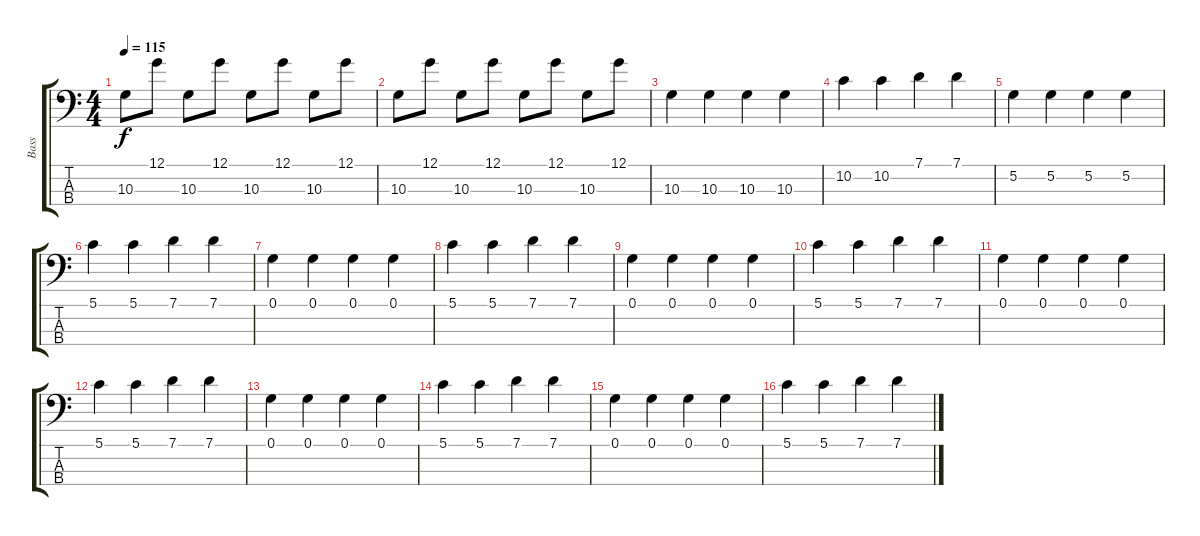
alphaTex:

\track ("Bass" "Bass") {instrument electricbassfinger}
\staff {score tabs}
\tuning (G2 D2 A1 E1) {hide}
\ts (4 4)
\tempo 115
\clef f4
\ks c
10.3.8{dy f instrument electricbassfinger} 12.1.8 10.3.8 12.1.8 10.3.8 12.1.8 10.3.8 12.1.8 |
10.3.8 12.1.8 10.3.8 12.1.8 10.3.8 12.1.8 10.3.8 12.1.8 |
10.3.4 10.3.4 10.3.4 10.3.4 |
10.2.4 10.2.4 7.1.4 7.1.4 |
5.2.4 5.2.4 5.2.4 5.2.4 |
5.1.4 5.1.4 7.1.4 7.1.4 |
0.1.4 0.1.4 0.1.4 0.1.4 |
5.1.4 5.1.4 7.1.4 7.1.4 |
0.1.4 0.1.4 0.1.4 0.1.4 |
5.1.4 5.1.4 7.1.4 7.1.4 |
0.1.4 0.1.4 0.1.4 0.1.4 |
5.1.4 5.1.4 7.1.4 7.1.4 |
0.1.4 0.1.4 0.1.4 0.1.4 |
5.1.4 5.1.4 7.1.4 7.1.4 |
0.1.4 0.1.4 0.1.4 0.1.4 |
5.1.4 5.1.4 7.1.4 7.1.4
